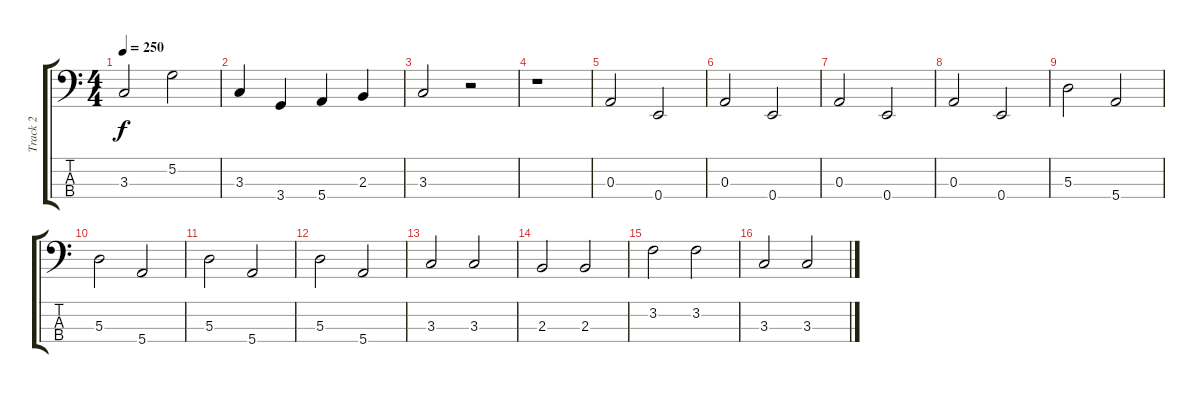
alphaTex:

\track ("Track 2" "Track 2") {instrument electricbassfinger}
\staff {score tabs}
\tuning (G2 D2 A1 E1) {hide}
\ts (4 4)
\tempo 250
\clef f4
\ks c
3.3.2{dy f} 5.2.2 |
3.3.4 3.4.4 5.4.4 2.3.4 |
3.3.2 r.2 |
r.1 |
0.3.2 0.4.2 |
0.3.2 0.4.2 |
0.3.2 0.4.2 |
0.3.2 0.4.2 |
5.3.2 5.4.2 |
5.3.2 5.4.2 |
5.3.2 5.4.2 |
5.3.2 5.4.2 |
3.3.2 3.3.2 |
2.3.2 2.3.2 |
3.2.2 3.2.2 |
3.3.2 3.3.2
